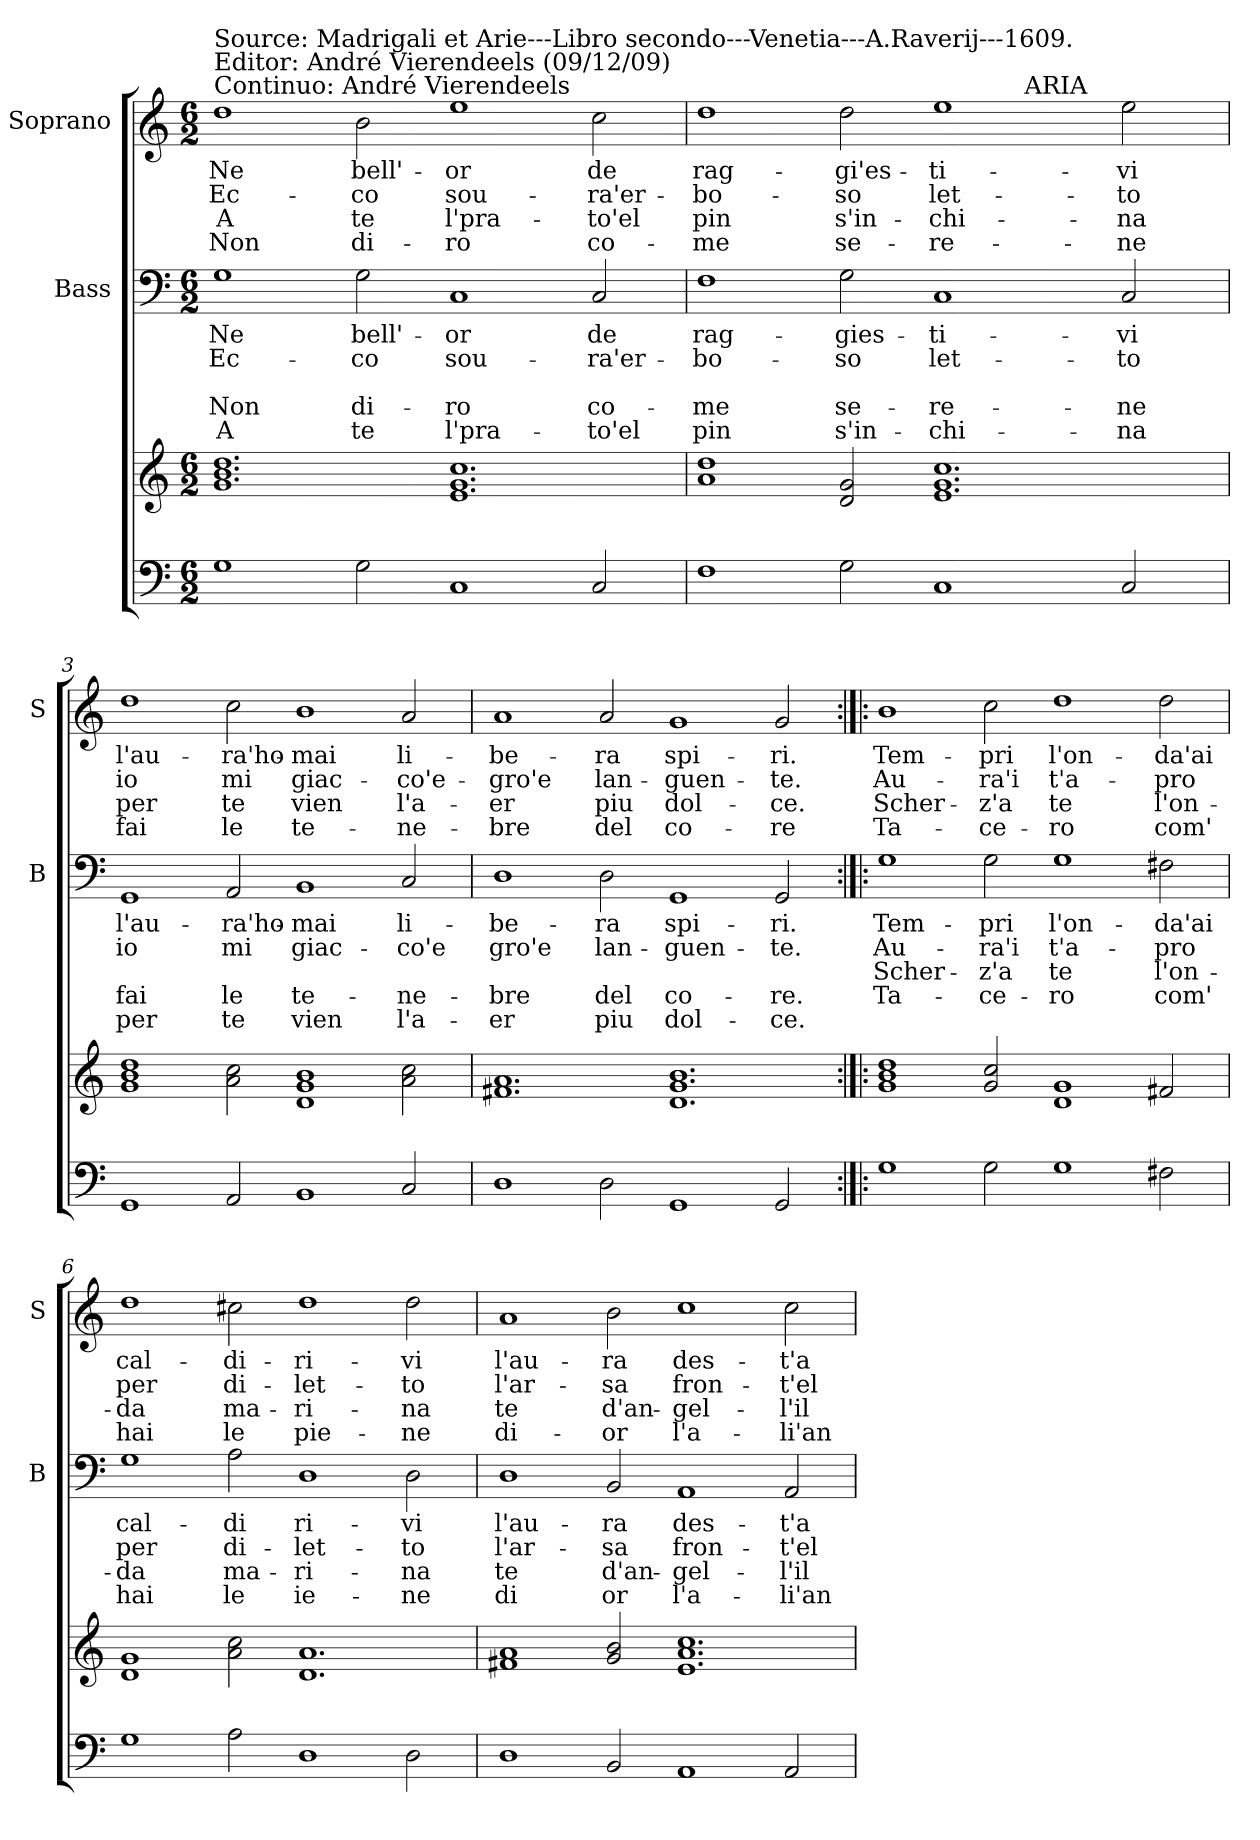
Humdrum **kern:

**kern	**kern	**kern	**text	**text	**text	**text	**text	**kern	**text	**text	**text	**text
*part3	*part3	*part2	*part2	*part2	*part2	*part2	*part2	*part1	*part1	*part1	*part1	*part1
*staff4	*staff3	*staff2	*staff2	*staff2	*staff2	*staff2	*staff2	*staff1	*staff1	*staff1	*staff1	*staff1
*	*	*I"Bass	*	*	*	*	*	*I"Soprano	*	*	*	*
*	*	*I'B	*	*	*	*	*	*I'S	*	*	*	*
*clefF4	*clefG2	*clefF4	*	*	*	*	*	*clefG2	*	*	*	*
*k[]	*k[]	*k[]	*	*	*	*	*	*k[]	*	*	*	*
*C:	*C:	*C:	*	*	*	*	*	*C:	*	*	*	*
*M6/2	*M6/2	*M6/2	*	*	*	*	*	*M6/2	*	*	*	*
=1	=1	=1	=1	=1	=1	=1	=1	=1	=1	=1	=1	=1
!	!	!	!	!	!	!	!	!LO:TX:a:t=Source&colon; Madrigali et Arie---Libro secondo---Venetia---A.Raverij---1609.\nEditor&colon; André Vierendeels (09/12/09)\nContinuo&colon; André Vierendeels	!	!	!	!
1G	1.g 1.b 1.dd	1G	Ne	Ec-	.	Non	A	1dd	Ne	Ec-	A	Non
2G\	.	2G\	bell'-	-co	.	di-	te	2b\	bell'-	-co	te	di-
1C	1.e 1.g 1.cc	1C	-or	sou-	.	-ro	l'pra-	1ee	-or	sou-	l'pra-	-ro
2C/	.	2C/	de	-ra'er-	.	co-	-to'el	2cc\	de	-ra'er-	-to'el	co-
=2	=2	=2	=2	=2	=2	=2	=2	=2	=2	=2	=2	=2
*	*	*	*	*	*	*	*	*^	*	*	*	*
1F	1a 1dd	1F	rag-	-bo-	.	-me	pin	1dd	1ryy	rag-	-bo-	pin	-me
2G\	2d/ 2g/	2G\	-gies-	-so	.	se-	s'in-	2dd\	2ryy	-gi'es-	-so	s'in-	se-
1C	1.e 1.g 1.cc	1C	-ti-	let-	.	-re-	-chi-	1ee	4...ryy	-ti-	let-	-chi-	-re-
!	!	!	!	!	!	!	!	!	!LO:TX:a:t=ARIA	!	!	!	!
.	.	.	.	.	.	.	.	.	1ryy	.	.	.	.
2C/	.	2C/	-vi	-to	.	-ne	-na	2ee\	.	-vi	-to	-na	-ne
.	.	.	.	.	.	.	.	.	32ryy	.	.	.	.
*	*	*	*	*	*	*	*	*v	*v	*	*	*	*
=3	=3	=3	=3	=3	=3	=3	=3	=3	=3	=3	=3	=3
1GG	1g 1b 1dd	1GG	l'au-	io	.	fai	per	1dd	l'au-	io	per	fai
2AA/	2a\ 2cc\	2AA/	-ra'ho-	mi	.	le	te	2cc\	-ra'ho-	mi	te	le
1BB	1d 1g 1b	1BB	-mai	giac-	.	te-	vien	1b	-mai	giac-	vien	te-
2C/	2a\ 2cc\	2C/	li-	-co'e	.	-ne-	l'a-	2a/	li-	-co'e-	l'a-	-ne-
=4	=4	=4	=4	=4	=4	=4	=4	=4	=4	=4	=4	=4
1D	1.f#X 1.a	1D	-be-	gro'e	.	-bre	-er	1a	-be-	-gro'e	-er	-bre
2D\	.	2D\	-ra	lan-	.	del	piu	2a/	-ra	lan-	piu	del
1GG	1.d 1.g 1.b	1GG	spi-	-guen-	.	co-	dol-	1g	spi-	-guen-	dol-	co-
2GG/	.	2GG/	-ri.	-te.	.	-re.	-ce.	2g/	-ri.	-te.	-ce.	-re
!!LO:LB:g=z
=5:|!|:	=5:|!|:	=5:|!|:	=5:|!|:	=5:|!|:	=5:|!|:	=5:|!|:	=5:|!|:	=5:|!|:	=5:|!|:	=5:|!|:	=5:|!|:	=5:|!|:
1G	1g 1b 1dd	1G	Tem-	Au-	Scher-	Ta-	.	1b	Tem-	Au-	Scher-	Ta-
2G\	2g/ 2cc/	2G\	-pri	-ra'i	-z'a	-ce-	.	2cc\	-pri	-ra'i	-z'a	-ce-
1G	1d 1g	1G	l'on-	t'a-	te	-ro	.	1dd	l'on-	t'a-	te	-ro
2F#X\	2f#X/	2F#X\	-da'ai	-pro	l'on-	com'	.	2dd\	-da'ai	-pro	l'on-	com'
=6	=6	=6	=6	=6	=6	=6	=6	=6	=6	=6	=6	=6
1G	1d 1g	1G	cal-	per	-da	hai	.	1dd	cal-	per	-da	hai
2A\	2a\ 2cc\	2A\	-di	di-	ma-	le	.	2cc#X\	-di-	di-	ma-	le
1D	1.d 1.a	1D	ri-	-let-	-ri-	ie-	.	1dd	-ri-	-let-	-ri-	pie-
2D\	.	2D\	-vi	-to	-na	-ne	.	2dd\	-vi	-to	-na	-ne
=7	=7	=7	=7	=7	=7	=7	=7	=7	=7	=7	=7	=7
1D	1f#X 1a	1D	l'au-	l'ar-	te	di	.	1a	l'au-	l'ar-	te	di-
2BB/	2g/ 2b/	2BB/	-ra	-sa	d'an-	or	.	2b\	-ra	-sa	d'an-	-or
1AA	1.e 1.a 1.cc	1AA	des-	fron-	-gel-	l'a-	.	1cc	des-	fron-	-gel-	l'a-
2AA/	.	2AA/	-t'a	-t'el	-l'il	-li'an-	.	2cc\	-t'a	-t'el	-l'il	-li'an-
=	=	=	=	=	=	=	=	=	=	=	=	=
*-	*-	*-	*-	*-	*-	*-	*-	*-	*-	*-	*-	*-
